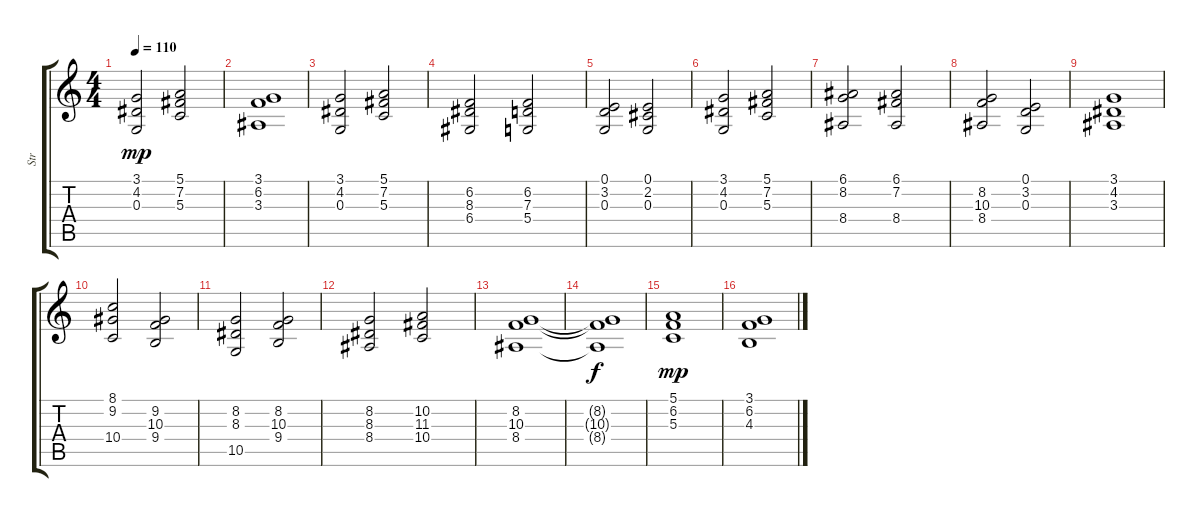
\track ("Str" "Str") {instrument synthstrings1}
\staff {score tabs}
\tuning (E4 B3 G3 D3 A2 E2) {hide}
\ts (4 4)
\tempo 110
\clef g2
\ks c
(3.1 4.2 0.3).2{dy mp} (5.1 7.2 5.3).2 |
(3.1 6.2 3.3).1 |
(3.1 4.2 0.3).2 (5.1 7.2 5.3).2 |
(6.2 8.3 6.4).2 (6.2 7.3 5.4).2 |
(0.1 3.2 0.3).2 (0.1 2.2 0.3).2 |
(3.1 4.2 0.3).2 (5.1 7.2 5.3).2 |
(6.1 8.2 8.4).2 (6.1 7.2 8.4).2 |
(8.2 10.3 8.4).2 (0.1 3.2 0.3).2 |
(3.1 4.2 3.3).1 |
(8.1 9.2 10.4).2 (9.2 10.3 9.4).2 |
(8.2 8.3 10.5).2 (8.2 10.3 9.4).2 |
(8.2 8.3 8.4).2 (10.2 11.3 10.4).2 |
(8.2 10.3 8.4).1 |
(8.2{t} 10.3{t} 8.4{t}).1{dy f} |
(5.1 6.2 5.3).1{dy mp} |
(3.1 6.2 4.3).1
